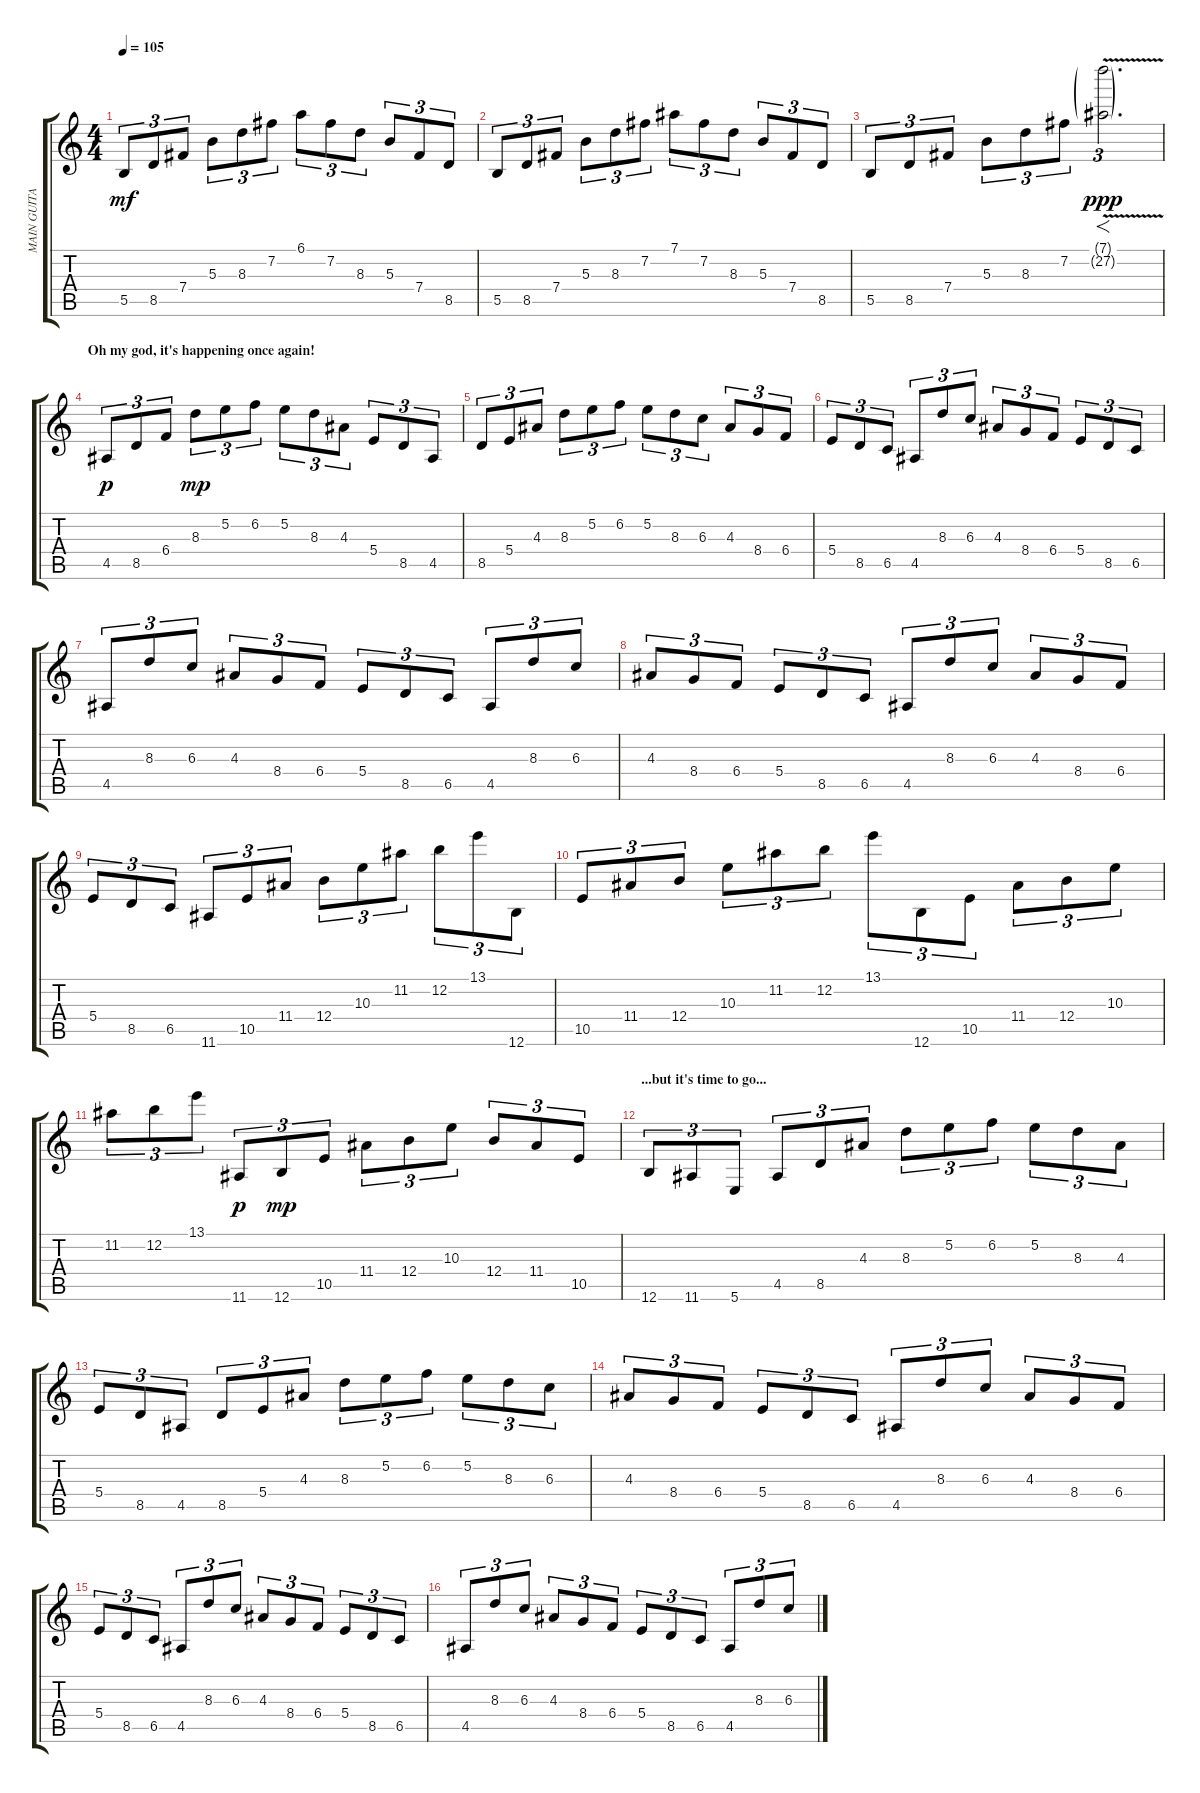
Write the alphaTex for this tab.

\track ("MAIN GUITAR" "MAIN GUITA") {instrument distortionguitar}
\staff {score tabs}
\tuning (Eb4 B3 Gb3 B2 Gb2 B1) {hide}
\ts (4 4)
\tempo 105
\clef g2
\ks c
5.5.8{tu (3 2) dy mf} 8.5.8{tu (3 2)} 7.4.8{tu (3 2)} 5.3.8{tu (3 2)} 8.3.8{tu (3 2)} 7.2.8{tu (3 2)} 6.1.8{tu (3 2)} 7.2.8{tu (3 2)} 8.3.8{tu (3 2)} 5.3.8{tu (3 2)} 7.4.8{tu (3 2)} 8.5.8{tu (3 2)} |
5.5.8{tu (3 2)} 8.5.8{tu (3 2)} 7.4.8{tu (3 2)} 5.3.8{tu (3 2)} 8.3.8{tu (3 2)} 7.2.8{tu (3 2)} 7.1.8{tu (3 2)} 7.2.8{tu (3 2)} 8.3.8{tu (3 2)} 5.3.8{tu (3 2)} 7.4.8{tu (3 2)} 8.5.8{tu (3 2)} |
5.5.8{tu (3 2)} 8.5.8{tu (3 2)} 7.4.8{tu (3 2)} 5.3.8{tu (3 2)} 8.3.8{tu (3 2)} 7.2.8{tu (3 2)} (7.1{v g} 27.2{v g}).2{f d tu (3 2) dy ppp} |
\section ("" "Oh my god, it's happening once again!")
4.5.8{tu (3 2) dy p} 8.5.8{tu (3 2)} 6.4.8{tu (3 2)} 8.3.8{tu (3 2) dy mp} 5.2.8{tu (3 2)} 6.2.8{tu (3 2)} 5.2.8{tu (3 2)} 8.3.8{tu (3 2)} 4.3.8{tu (3 2)} 5.4.8{tu (3 2)} 8.5.8{tu (3 2)} 4.5.8{tu (3 2)} |
8.5.8{tu (3 2)} 5.4.8{tu (3 2)} 4.3.8{tu (3 2)} 8.3.8{tu (3 2)} 5.2.8{tu (3 2)} 6.2.8{tu (3 2)} 5.2.8{tu (3 2)} 8.3.8{tu (3 2)} 6.3.8{tu (3 2)} 4.3.8{tu (3 2)} 8.4.8{tu (3 2)} 6.4.8{tu (3 2)} |
5.4.8{tu (3 2)} 8.5.8{tu (3 2)} 6.5.8{tu (3 2)} 4.5.8{tu (3 2)} 8.3.8{tu (3 2)} 6.3.8{tu (3 2)} 4.3.8{tu (3 2)} 8.4.8{tu (3 2)} 6.4.8{tu (3 2)} 5.4.8{tu (3 2)} 8.5.8{tu (3 2)} 6.5.8{tu (3 2)} |
4.5.8{tu (3 2)} 8.3.8{tu (3 2)} 6.3.8{tu (3 2)} 4.3.8{tu (3 2)} 8.4.8{tu (3 2)} 6.4.8{tu (3 2)} 5.4.8{tu (3 2)} 8.5.8{tu (3 2)} 6.5.8{tu (3 2)} 4.5.8{tu (3 2)} 8.3.8{tu (3 2)} 6.3.8{tu (3 2)} |
4.3.8{tu (3 2)} 8.4.8{tu (3 2)} 6.4.8{tu (3 2)} 5.4.8{tu (3 2)} 8.5.8{tu (3 2)} 6.5.8{tu (3 2)} 4.5.8{tu (3 2)} 8.3.8{tu (3 2)} 6.3.8{tu (3 2)} 4.3.8{tu (3 2)} 8.4.8{tu (3 2)} 6.4.8{tu (3 2)} |
5.4.8{tu (3 2)} 8.5.8{tu (3 2)} 6.5.8{tu (3 2)} 11.6.8{tu (3 2)} 10.5.8{tu (3 2)} 11.4.8{tu (3 2)} 12.4.8{tu (3 2)} 10.3.8{tu (3 2)} 11.2.8{tu (3 2)} 12.2.8{tu (3 2)} 13.1.8{tu (3 2)} 12.6.8{tu (3 2)} |
10.5.8{tu (3 2)} 11.4.8{tu (3 2)} 12.4.8{tu (3 2)} 10.3.8{tu (3 2)} 11.2.8{tu (3 2)} 12.2.8{tu (3 2)} 13.1.8{tu (3 2)} 12.6.8{tu (3 2)} 10.5.8{tu (3 2)} 11.4.8{tu (3 2)} 12.4.8{tu (3 2)} 10.3.8{tu (3 2)} |
11.2.8{tu (3 2)} 12.2.8{tu (3 2)} 13.1.8{tu (3 2)} 11.6.8{tu (3 2) dy p} 12.6.8{tu (3 2) dy mp} 10.5.8{tu (3 2)} 11.4.8{tu (3 2)} 12.4.8{tu (3 2)} 10.3.8{tu (3 2)} 12.4.8{tu (3 2)} 11.4.8{tu (3 2)} 10.5.8{tu (3 2)} |
\section ("" "...but it's time to go...")
12.6.8{tu (3 2)} 11.6.8{tu (3 2)} 5.6.8{tu (3 2)} 4.5.8{tu (3 2)} 8.5.8{tu (3 2)} 4.3.8{tu (3 2)} 8.3.8{tu (3 2)} 5.2.8{tu (3 2)} 6.2.8{tu (3 2)} 5.2.8{tu (3 2)} 8.3.8{tu (3 2)} 4.3.8{tu (3 2)} |
5.4.8{tu (3 2)} 8.5.8{tu (3 2)} 4.5.8{tu (3 2)} 8.5.8{tu (3 2)} 5.4.8{tu (3 2)} 4.3.8{tu (3 2)} 8.3.8{tu (3 2)} 5.2.8{tu (3 2)} 6.2.8{tu (3 2)} 5.2.8{tu (3 2)} 8.3.8{tu (3 2)} 6.3.8{tu (3 2)} |
4.3.8{tu (3 2)} 8.4.8{tu (3 2)} 6.4.8{tu (3 2)} 5.4.8{tu (3 2)} 8.5.8{tu (3 2)} 6.5.8{tu (3 2)} 4.5.8{tu (3 2)} 8.3.8{tu (3 2)} 6.3.8{tu (3 2)} 4.3.8{tu (3 2)} 8.4.8{tu (3 2)} 6.4.8{tu (3 2)} |
5.4.8{tu (3 2)} 8.5.8{tu (3 2)} 6.5.8{tu (3 2)} 4.5.8{tu (3 2)} 8.3.8{tu (3 2)} 6.3.8{tu (3 2)} 4.3.8{tu (3 2)} 8.4.8{tu (3 2)} 6.4.8{tu (3 2)} 5.4.8{tu (3 2)} 8.5.8{tu (3 2)} 6.5.8{tu (3 2)} |
4.5.8{tu (3 2)} 8.3.8{tu (3 2)} 6.3.8{tu (3 2)} 4.3.8{tu (3 2)} 8.4.8{tu (3 2)} 6.4.8{tu (3 2)} 5.4.8{tu (3 2)} 8.5.8{tu (3 2)} 6.5.8{tu (3 2)} 4.5.8{tu (3 2)} 8.3.8{tu (3 2)} 6.3.8{tu (3 2)}
